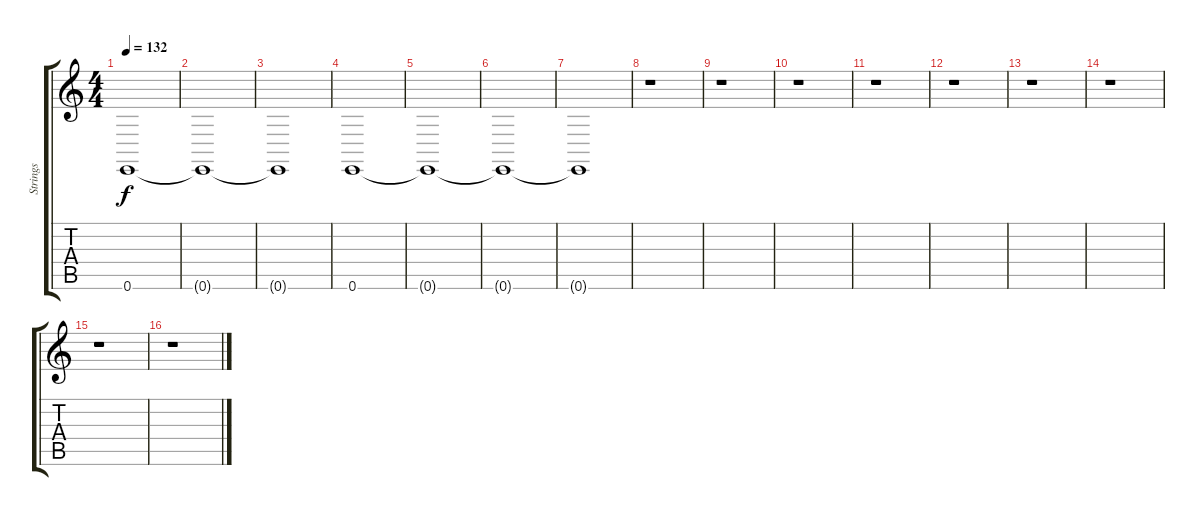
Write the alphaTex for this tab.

\track (" Strings" " Strings") {instrument stringensemble2}
\staff {score tabs}
\tuning (E4 B3 G3 D3 A2 E2) {hide}
\ts (4 4)
\tempo 132
\clef g2
\ks c
0.6{t}.1{dy f} |
0.6{t}.1 |
0.6{t}.1 |
0.6.1 |
0.6{t}.1 |
0.6{t}.1 |
0.6{t}.1 |
r.1 |
r.1 |
r.1 |
r.1 |
r.1 |
r.1 |
r.1 |
r.1 |
r.1
